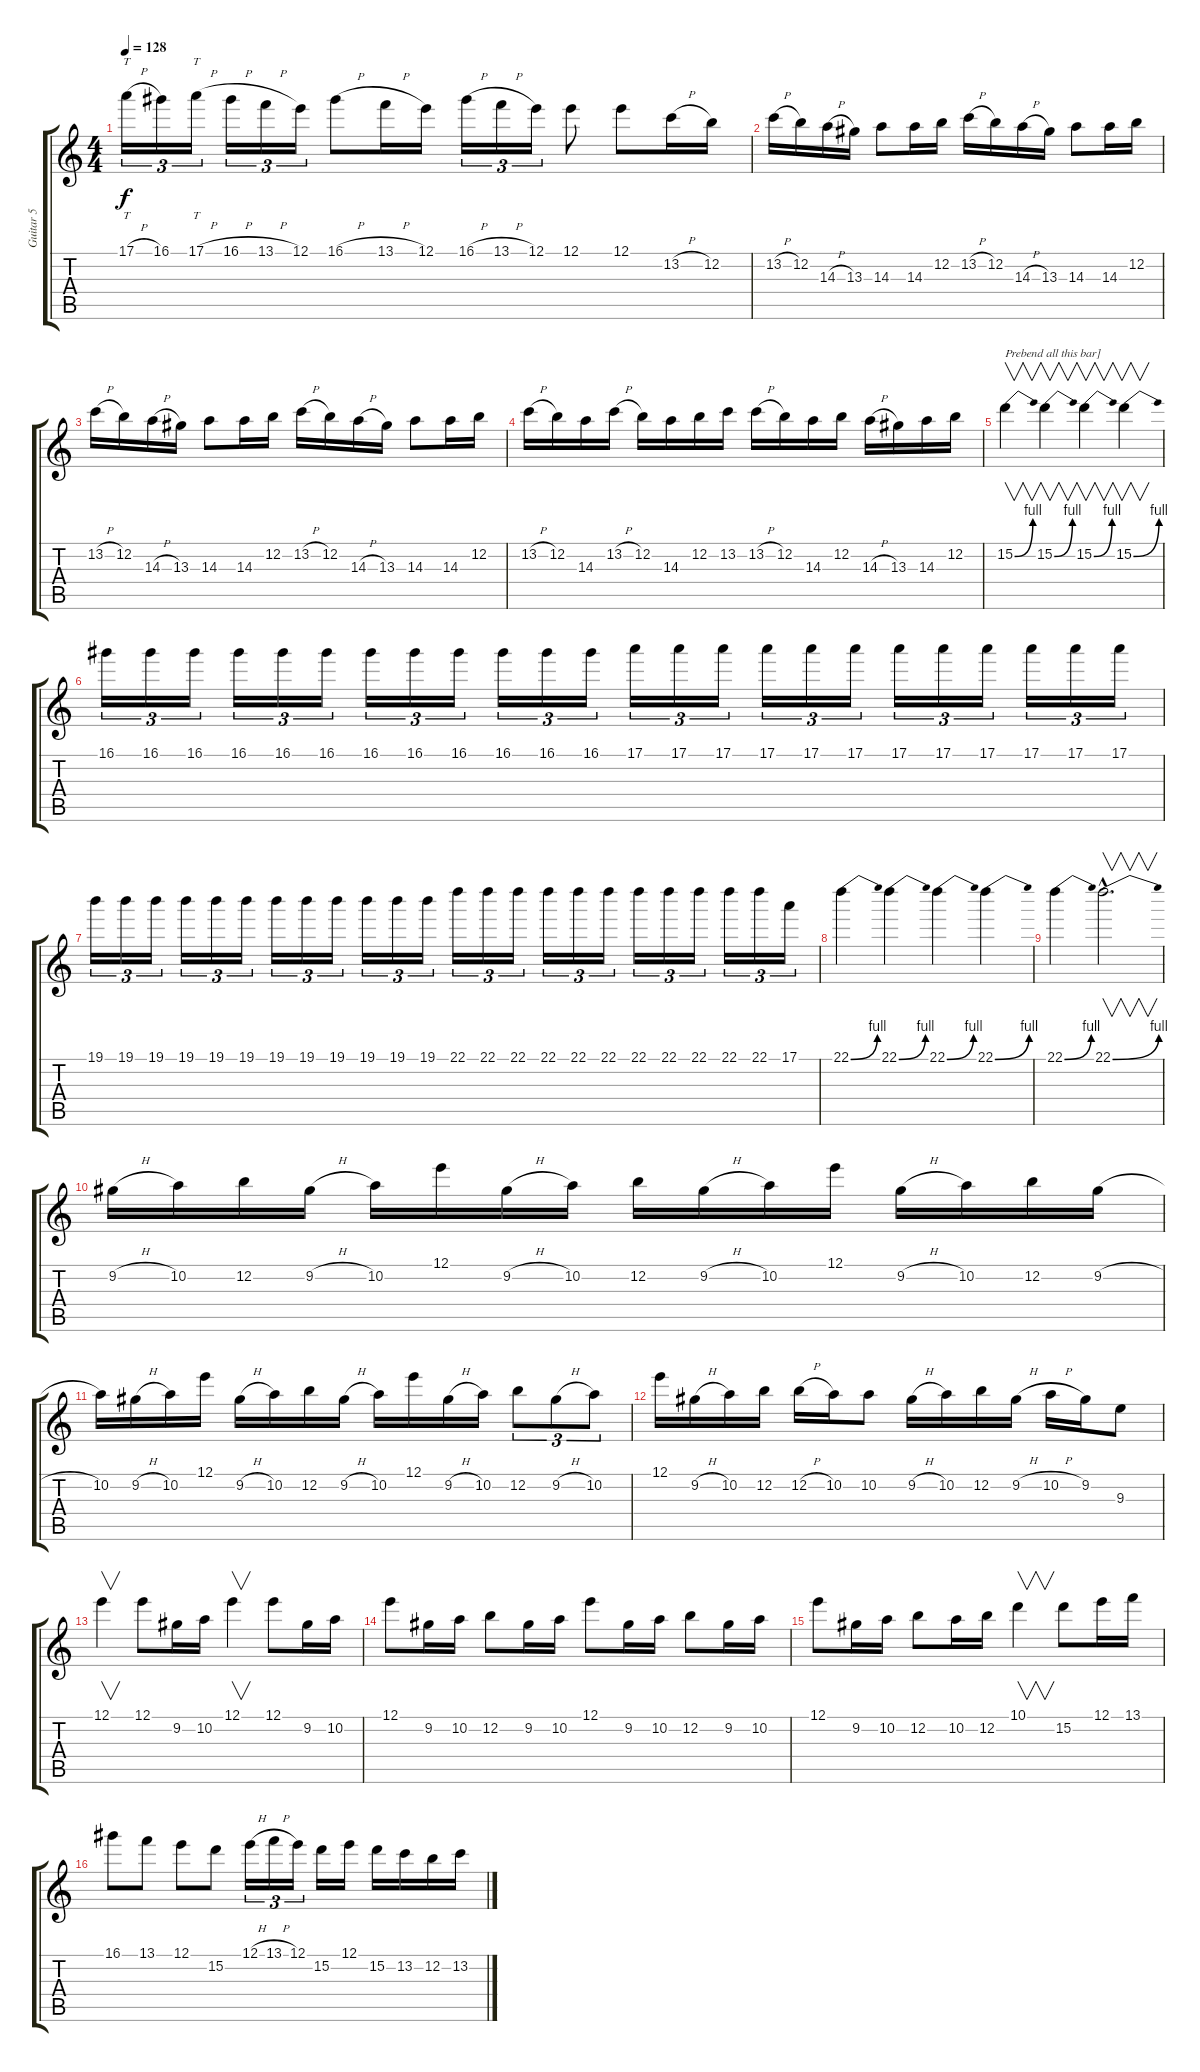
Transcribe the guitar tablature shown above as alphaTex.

\track ("Guitar 5" "Guitar 5") {instrument distortionguitar}
\staff {score tabs}
\tuning (E4 B3 G3 D3 A2 E2) {hide}
\ts (4 4)
\tempo 128
\clef g2
\ks c
17.1{h}.16{tt tu (3 2) dy f} 16.1.16{tu (3 2)} 17.1{h}.16{tt tu (3 2)} 16.1{h}.16{tu (3 2)} 13.1{h}.16{tu (3 2)} 12.1.16{tu (3 2)} 16.1{h}.8 13.1{h}.16 12.1.16 16.1{h}.16{tu (3 2)} 13.1{h}.16{tu (3 2)} 12.1.16{tu (3 2)} 12.1.8 12.1.8 13.2{h}.16 12.2.16 |
13.2{h}.16 12.2.16 14.3{h}.16 13.3.16 14.3.8 14.3.16 12.2.16 13.2{h}.16 12.2.16 14.3{h}.16 13.3.16 14.3.8 14.3.16 12.2.16 |
13.2{h}.16 12.2.16 14.3{h}.16 13.3.16 14.3.8 14.3.16 12.2.16 13.2{h}.16 12.2.16 14.3{h}.16 13.3.16 14.3.8 14.3.16 12.2.16 |
13.2{h}.16 12.2.16 14.3.16 13.2{h}.16 12.2.16 14.3.16 12.2.16 13.2.16 13.2{h}.16 12.2.16 14.3.16 12.2.16 14.3{h}.16 13.3.16 14.3.16 12.2.16 |
15.2{be (bend 0 0 60 4)}.4{v txt "Prebend all this bar]"} 15.2{be (bend 0 0 60 4)}.4{v} 15.2{be (bend 0 0 60 4)}.4{v} 15.2{be (bend 0 0 60 4)}.4{v} |
16.1.16{tu (3 2)} 16.1.16{tu (3 2)} 16.1.16{tu (3 2)} 16.1.16{tu (3 2)} 16.1.16{tu (3 2)} 16.1.16{tu (3 2)} 16.1.16{tu (3 2)} 16.1.16{tu (3 2)} 16.1.16{tu (3 2)} 16.1.16{tu (3 2)} 16.1.16{tu (3 2)} 16.1.16{tu (3 2)} 17.1.16{tu (3 2)} 17.1.16{tu (3 2)} 17.1.16{tu (3 2)} 17.1.16{tu (3 2)} 17.1.16{tu (3 2)} 17.1.16{tu (3 2)} 17.1.16{tu (3 2)} 17.1.16{tu (3 2)} 17.1.16{tu (3 2)} 17.1.16{tu (3 2)} 17.1.16{tu (3 2)} 17.1.16{tu (3 2)} |
19.1.16{tu (3 2)} 19.1.16{tu (3 2)} 19.1.16{tu (3 2)} 19.1.16{tu (3 2)} 19.1.16{tu (3 2)} 19.1.16{tu (3 2)} 19.1.16{tu (3 2)} 19.1.16{tu (3 2)} 19.1.16{tu (3 2)} 19.1.16{tu (3 2)} 19.1.16{tu (3 2)} 19.1.16{tu (3 2)} 22.1.16{tu (3 2)} 22.1.16{tu (3 2)} 22.1.16{tu (3 2)} 22.1.16{tu (3 2)} 22.1.16{tu (3 2)} 22.1.16{tu (3 2)} 22.1.16{tu (3 2)} 22.1.16{tu (3 2)} 22.1.16{tu (3 2)} 22.1.16{tu (3 2)} 22.1.16{tu (3 2)} 17.1.16{tu (3 2)} |
22.1{be (bend 0 0 60 4)}.4 22.1{be (bend 0 0 60 4)}.4 22.1{be (bend 0 0 60 4)}.4 22.1{be (bend 0 0 60 4)}.4 |
22.1{be (bend 0 0 60 4)}.4 22.1{be (bend 0 0 60 4) hac}.2{v d} |
9.2{h}.16 10.2.16 12.2.16 9.2{h}.16 10.2.16 12.1.16 9.2{h}.16 10.2.16 12.2.16 9.2{h}.16 10.2.16 12.1.16 9.2{h}.16 10.2.16 12.2.16 9.2{h}.16 |
10.2.16 9.2{h}.16 10.2.16 12.1.16 9.2{h}.16 10.2.16 12.2.16 9.2{h}.16 10.2.16 12.1.16 9.2{h}.16 10.2.16 12.2.8{tu (3 2)} 9.2{h}.8{tu (3 2)} 10.2.8{tu (3 2)} |
12.1.16 9.2{h}.16 10.2.16 12.2.16 12.2{h}.16 10.2.16 10.2.8 9.2{h}.16 10.2.16 12.2.16 9.2{h}.16 10.2{h}.16 9.2.16 9.3.8 |
12.1.4{v} 12.1.8 9.2.16 10.2.16 12.1.4{v} 12.1.8 9.2.16 10.2.16 |
12.1.8 9.2.16 10.2.16 12.2.8 9.2.16 10.2.16 12.1.8 9.2.16 10.2.16 12.2.8 9.2.16 10.2.16 |
12.1.8 9.2.16 10.2.16 12.2.8 10.2.16 12.2.16 10.1.4{v} 15.2.8 12.1.16 13.1.16 |
16.1.8 13.1.8 12.1.8 15.2.8 12.1{h}.16{tu (3 2)} 13.1{h}.16{tu (3 2)} 12.1.16{tu (3 2)} 15.2.16 12.1.16 15.2.16 13.2.16 12.2.16 13.2.16
